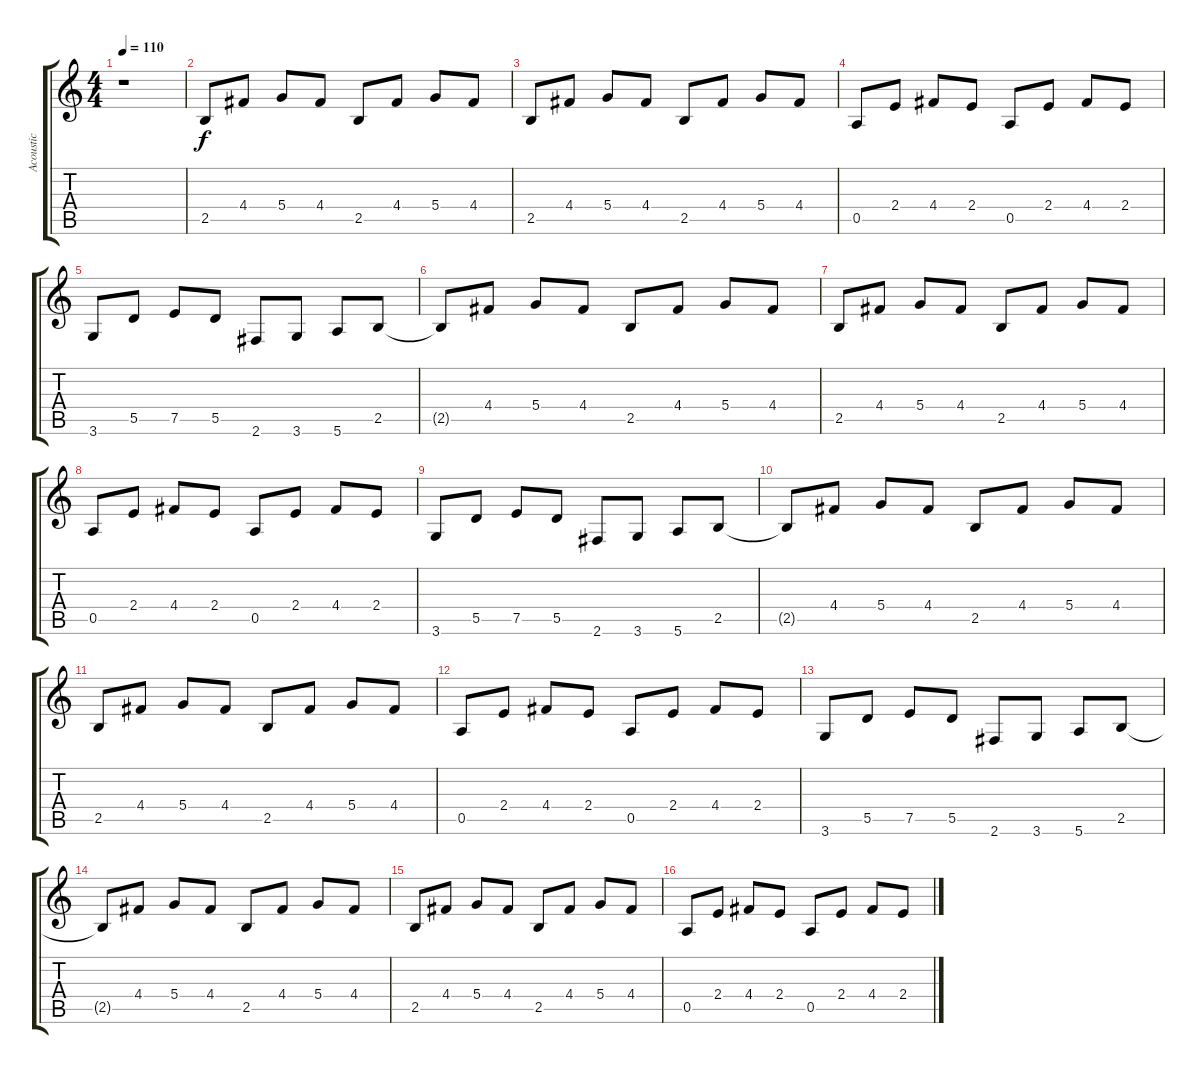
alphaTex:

\track ("Acoustic" "Acoustic") {instrument acousticguitarnylon}
\staff {score tabs}
\tuning (E4 B3 G3 D3 A2 E2) {hide}
\ts (4 4)
\tempo 110
\clef g2
\ks c
r.1{dy f instrument acousticguitarnylon} |
2.5.8 4.4.8 5.4.8 4.4.8 2.5.8 4.4.8 5.4.8 4.4.8 |
2.5.8 4.4.8 5.4.8 4.4.8 2.5.8 4.4.8 5.4.8 4.4.8 |
0.5.8 2.4.8 4.4.8 2.4.8 0.5.8 2.4.8 4.4.8 2.4.8 |
3.6.8 5.5.8 7.5.8 5.5.8 2.6.8 3.6.8 5.6.8 2.5.8 |
2.5{t}.8 4.4.8 5.4.8 4.4.8 2.5.8 4.4.8 5.4.8 4.4.8 |
2.5.8 4.4.8 5.4.8 4.4.8 2.5.8 4.4.8 5.4.8 4.4.8 |
0.5.8 2.4.8 4.4.8 2.4.8 0.5.8 2.4.8 4.4.8 2.4.8 |
3.6.8 5.5.8 7.5.8 5.5.8 2.6.8 3.6.8 5.6.8 2.5.8 |
2.5{t}.8 4.4.8 5.4.8 4.4.8 2.5.8 4.4.8 5.4.8 4.4.8 |
2.5.8 4.4.8 5.4.8 4.4.8 2.5.8 4.4.8 5.4.8 4.4.8 |
0.5.8 2.4.8 4.4.8 2.4.8 0.5.8 2.4.8 4.4.8 2.4.8 |
3.6.8 5.5.8 7.5.8 5.5.8 2.6.8 3.6.8 5.6.8 2.5.8 |
2.5{t}.8 4.4.8 5.4.8 4.4.8 2.5.8 4.4.8 5.4.8 4.4.8 |
2.5.8 4.4.8 5.4.8 4.4.8 2.5.8 4.4.8 5.4.8 4.4.8 |
0.5.8 2.4.8 4.4.8 2.4.8 0.5.8 2.4.8 4.4.8 2.4.8
